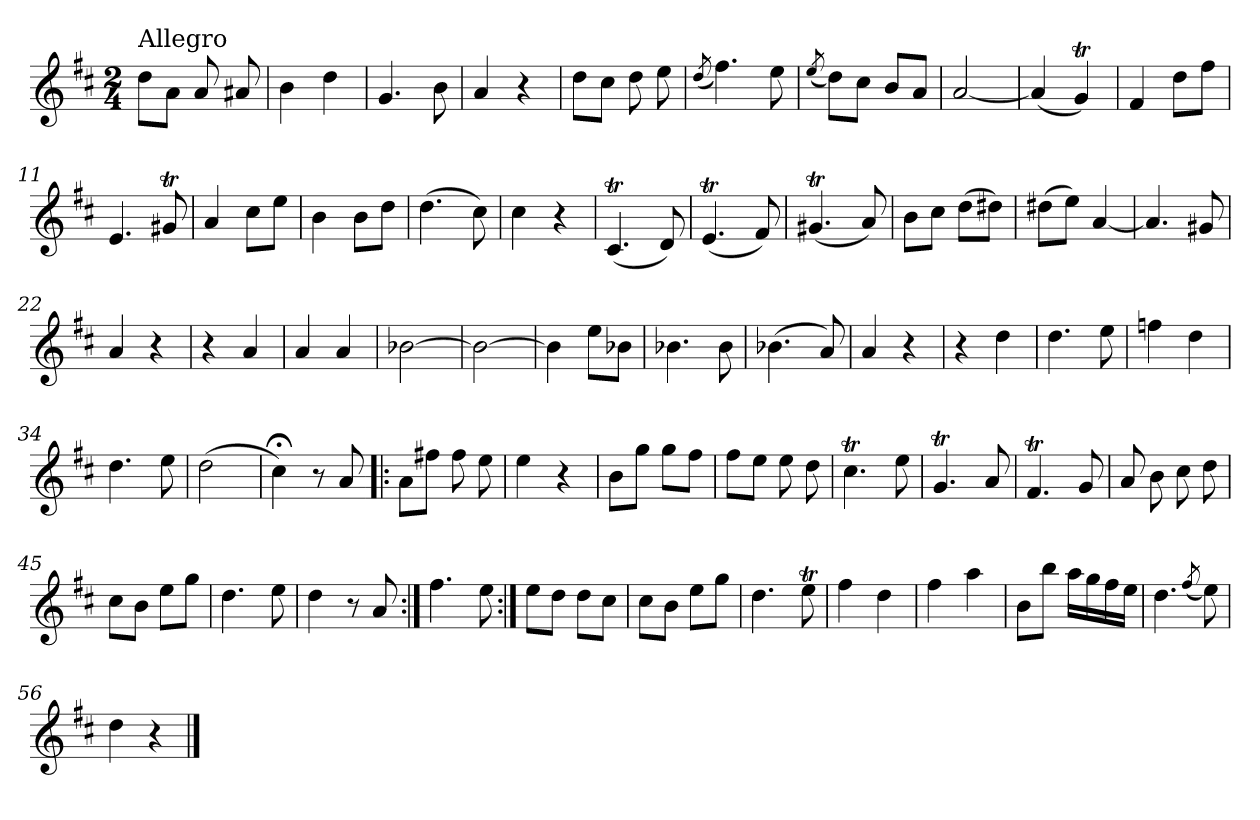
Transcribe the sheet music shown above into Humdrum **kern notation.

**kern
*part1
*staff1
*clefG2
*k[f#c#]
*D:
*M2/4
=1
!LO:TX:a:t=Allegro
8dd\L
8a\J
8a/
8a#X/
=2
4b\
4dd\
=3
4.g/
8b\
=4
4a/
4r
=5
8dd\L
8cc#\J
8dd\
8ee\
=6
(<8qdd/
4.ff#\)
8ee\
=7
(<8qee/
8dd\L)
8cc#\J
8b/L
8a/J
=8
[2a/
=9
(<4a/]
4gT/)
!!LO:LB:g=z
=10
4f#/
8dd\L
8ff#\J
=11
4.e/
8g#Xt/
=12
4a/
8cc#\L
8ee\J
=13
4b\
8b\L
8dd\J
=14
(>4.dd\
8cc#\)
=15
4cc#\
4r
=16
(<4.c#t/
8d/)
=17
(<4.eT/
8f#/)
=18
(<4.g#Xt/
8a/)
=19
8b\L
8cc#\J
(>8dd\L
8dd#X\J)
!!LO:LB:g=z
=20
(>8dd#X\L
8ee\J)
[4a/
=21
4.a/]
8g#X/
=22
4a/
4r
=23
4r
4a/
=24
4a/
4a/
=25
[2b-X\
=26
2b-\_
=27
4b-\]
8ee\L
8b-X\J
=28
4.b-X\
8b-\
=29
(>4.b-X\
8a/)
=30
4a/
4r
!!LO:LB:g=z
=31
4r
4dd\
=32
4.dd\
8ee\
=33
4ffn\
4dd\
=34
4.dd\
8ee\
=35
(>2dd\
=36
4cc#;<\)
8r
8a/
=37!|:
8a\L
8ff#X\J
8ff#\
8ee\
=38
4ee\
4r
=39
8b\L
8gg\J
8gg\L
8ff#\J
=40
8ff#\L
8ee\J
8ee\
8dd\
!!LO:LB:g=z
=41
4.cc#t\
8ee\
=42
4.gT/
8a/
=43
4.f#t/
8g/
=44
8a/
8b\
8cc#\
8dd\
=45
8cc#\L
8b\J
8ee\L
8gg\J
=46
4.dd\
8ee\
=47
4dd\
8r
8a/
=48:|!
4.ff#\
8ee\
=49:|!
8ee\L
8dd\J
8dd\L
8cc#\J
=50
8cc#\L
8b\J
8ee\L
8gg\J
!!LO:LB:g=z
=51
4.dd\
8eeT\
=52
4ff#\
4dd\
=53
4ff#\
4aa\
=54
8b\L
8bb\J
16aa\LL
16gg\
16ff#\
16ee\JJ
=55
4.dd\
(<8qff#/
8ee\)
=56
4dd\
4r
==
*-
